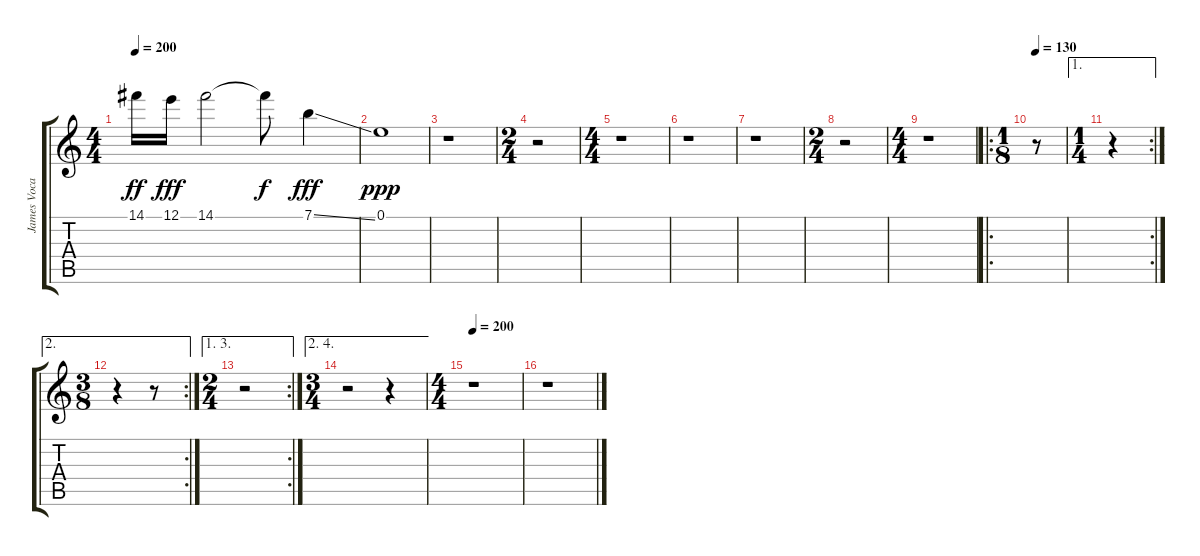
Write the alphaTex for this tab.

\track ("James Vocals" "James Voca") {instrument sopranosax}
\staff {score tabs}
\tuning (E5 B4 G4 D4 A3 E3) {hide}
\ts (4 4)
\tempo 200
\clef g2
\ks c
14.1.16{dy ff} 12.1.16{dy fff} 14.1.2 14.1{t}.8{dy f} 7.1{ss}.4{dy fff} |
0.1.1{dy ppp} |
r.1 |
\ts (2 4)
r.2 |
\ts (4 4)
r.1 |
r.1 |
r.1 |
\ts (2 4)
r.2 |
\ts (4 4)
r.1 |
\ro
\ts (1 8)
\tempo 130
r.8 |
\ae 1
\rc 2
\ts (1 4)
r.4 |
\ae 2
\rc 2
\ts (3 8)
r.4 r.8 |
\ae (1 3)
\rc 2
\ts (2 4)
r.2 |
\ae (2 4)
\ts (3 4)
r.2 r.4 |
\ts (4 4)
\tempo 200
r.1 |
r.1
